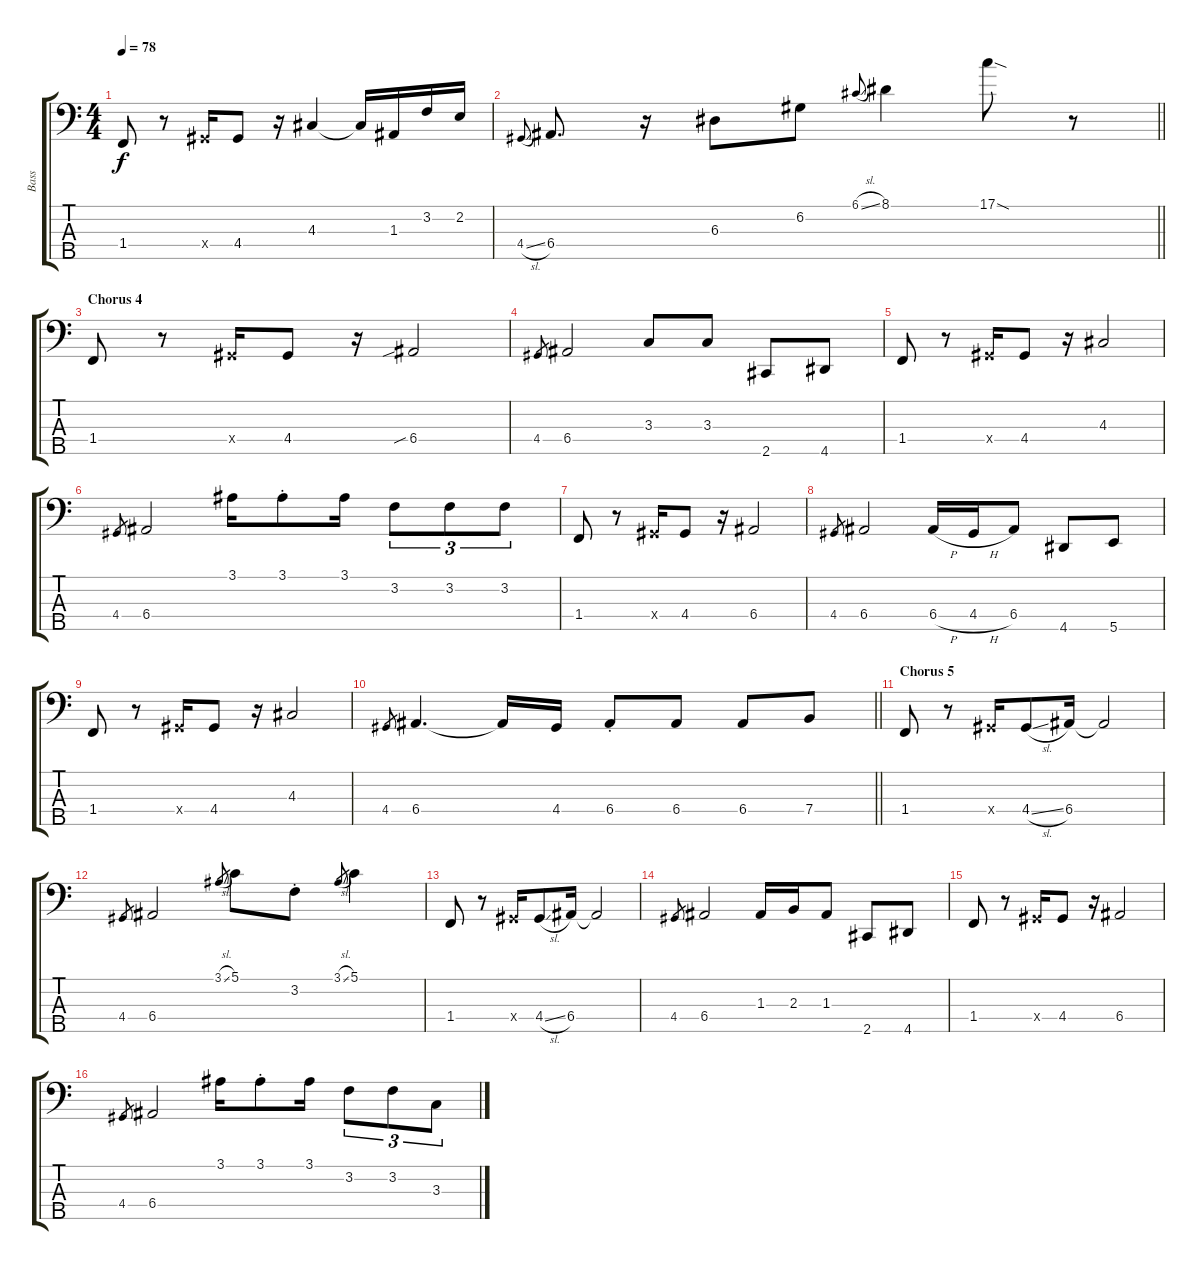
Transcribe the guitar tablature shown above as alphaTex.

\track ("Bass" "Bass") {instrument electricbassfinger}
\staff {score tabs}
\tuning (G2 D2 A1 E1 B0) {hide}
\ts (4 4)
\tempo 78
\clef f4
\ks c
1.4.8{dy f} r.8 4.4{x}.16 4.4.8 r.16 4.3.4 4.3{t}.16 1.3.16 3.2.16 2.2.16 |
\barLineRight lightlight
4.4{sl}.8{gr onbeat} 6.4.8{d} r.16 6.3.8 6.2.8 6.1{sl}.8{gr onbeat} 8.1.4 17.1{sod}.8 r.8 |
\section ("" "Chorus 4")
1.4.8 r.8 4.4{x}.16 4.4.8 r.16 6.4{sib}.2 |
4.4.8{gr} 6.4.2 3.3.8 3.3.8 2.5.8 4.5.8 |
1.4.8 r.8 4.4{x}.16 4.4.8 r.16 4.3.2 |
4.4.8{gr} 6.4.2 3.1.16 3.1{st}.8 3.1.16 3.2.8{tu (3 2)} 3.2.8{tu (3 2)} 3.2.8{tu (3 2)} |
1.4.8 r.8 4.4{x}.16 4.4.8 r.16 6.4.2 |
4.4.8{gr} 6.4.2 6.4{h}.16 4.4{h}.16 6.4.8 4.5.8 5.5.8 |
1.4.8 r.8 4.4{x}.16 4.4.8 r.16 4.3.2 |
\barLineRight lightlight
4.4.8{gr} 6.4.4{d} 6.4{t}.16 4.4.16 6.4{st}.8 6.4.8 6.4.8 7.4.8 |
\section ("" "Chorus 5")
1.4.8 r.8 4.4{x}.16 4.4{sl}.8 6.4.16 6.4{t}.2 |
4.4.8{gr} 6.4.2 3.1{sl}.8{gr} 5.1.8 3.2{st}.8 3.1{sl}.8{gr} 5.1.4 |
1.4.8 r.8 4.4{x}.16 4.4{sl}.8 6.4.16 6.4{t}.2 |
4.4.8{gr} 6.4.2 1.3.16 2.3.16 1.3.8 2.5.8 4.5.8 |
1.4.8 r.8 4.4{x}.16 4.4.8 r.16 6.4.2 |
4.4.8{gr} 6.4.2 3.1.16 3.1{st}.8 3.1.16 3.2.8{tu (3 2)} 3.2.8{tu (3 2)} 3.3.8{tu (3 2)}
